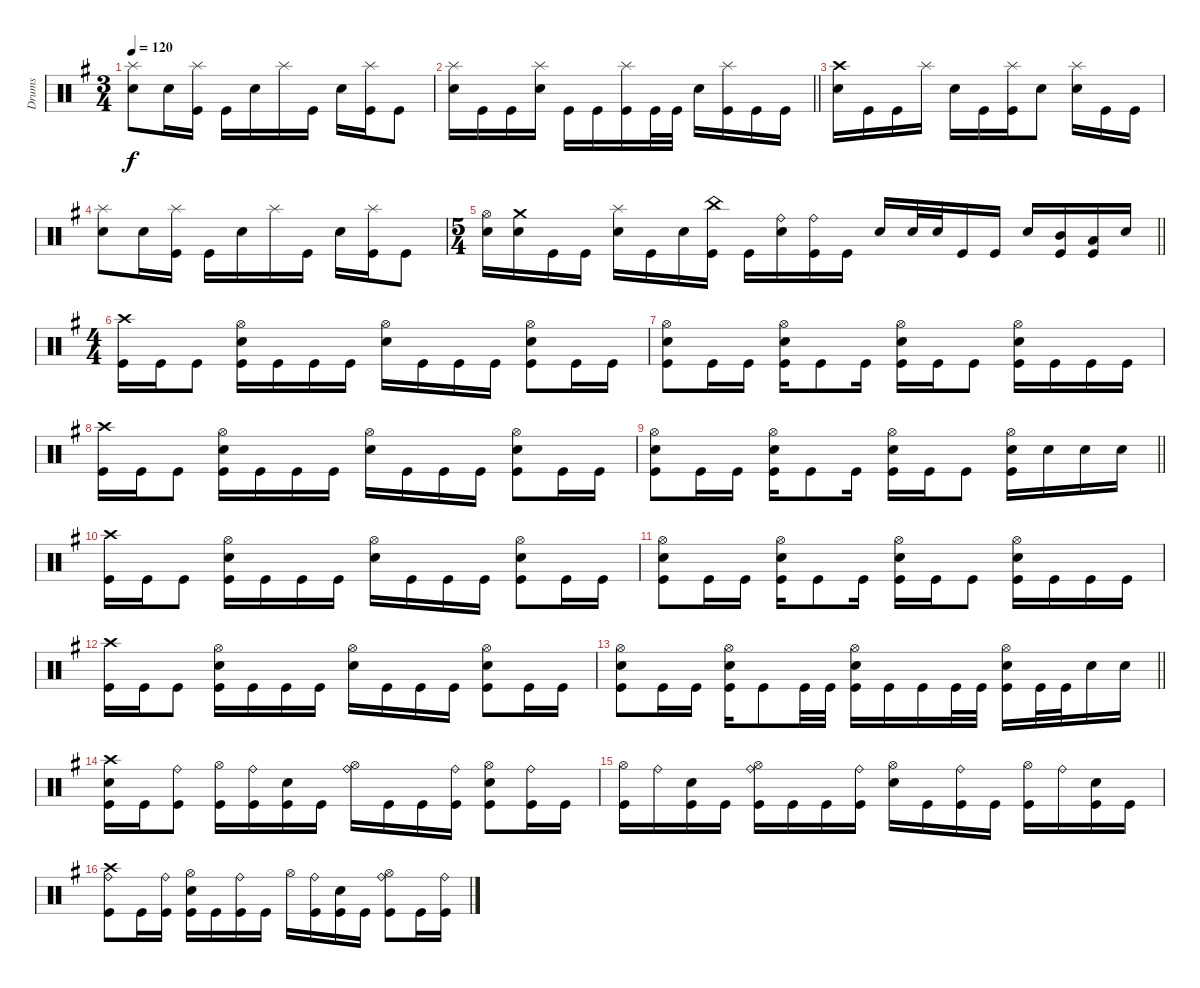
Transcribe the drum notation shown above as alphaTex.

\track ("Drums" "Drums") {instrument percussion}
\staff
\articulation defaults
\ts (3 4)
\tempo 120
\clef neutral
\ks eminor
("Splash (hit)" "Electric Snare (hit)").8{dy f} "Electric Snare (hit)".16 ("Splash (hit)" "Kick (hit)").16 "Kick (hit)".16 "Electric Snare (hit)".16 "Splash (hit)".16 "Kick (hit)".16 "Electric Snare (hit)".16 ("Splash (hit)" "Kick (hit)").16 "Kick (hit)".8 |
\barLineRight lightlight
("Splash (hit)" "Electric Snare (hit)").16 "Kick (hit)".16 "Kick (hit)".16 ("Splash (hit)" "Electric Snare (hit)").16 "Kick (hit)".16 "Kick (hit)".16 ("Splash (hit)" "Kick (hit)").16 "Kick (hit)".32 "Kick (hit)".32 "Electric Snare (hit)".16 ("Splash (hit)" "Kick (hit)").16 "Kick (hit)".16 "Kick (hit)".16 |
("Crash high (hit)" "Electric Snare (hit)").16 "Kick (hit)".16 "Kick (hit)".16 "Splash (hit)".16 "Electric Snare (hit)".16 "Kick (hit)".16 ("Splash (hit)" "Kick (hit)").16 "Electric Snare (hit)".8 ("Splash (hit)" "Electric Snare (hit)").16 "Kick (hit)".16 "Kick (hit)".16 |
("Splash (hit)" "Electric Snare (hit)").8 "Electric Snare (hit)".16 ("Splash (hit)" "Kick (hit)").16 "Kick (hit)".16 "Electric Snare (hit)".16 "Splash (hit)".16 "Kick (hit)".16 "Electric Snare (hit)".16 ("Splash (hit)" "Kick (hit)").16 "Kick (hit)".8 |
\ts (5 4)
\barLineRight lightlight
("Hi-Hat (open)" "Electric Snare (hit)").16 ("Crash medium (hit)" "Electric Snare (hit)").16 "Kick (hit)".16 "Kick (hit)".16 ("Splash (hit)" "Electric Snare (hit)").16 "Kick (hit)".16 "Electric Snare (hit)".16 ("China (hit)" "Kick (hit)").16 "Kick (hit)".16 ("Ride (bell)" "Electric Snare (hit)").16 ("Ride (bell)" "Kick (hit)").16 "Kick (hit)".16 "Electric Snare (hit)".16 "Electric Snare (hit)".32 "Electric Snare (hit)".32 "Kick (hit)".16 "Kick (hit)".16 "Electric Snare (hit)".16 ("Mid Tom (hit)" "Kick (hit)").16 ("Low Tom (hit)" "Kick (hit)").16 "Electric Snare (hit)".16 |
\ts (4 4)
\section ("" "")
("Crash high (hit)" "Kick (hit)").16 "Kick (hit)".16 "Kick (hit)".8 ("Hi-Hat (open)" "Electric Snare (hit)" "Kick (hit)").16 "Kick (hit)".16 "Kick (hit)".16 "Kick (hit)".16 ("Hi-Hat (open)" "Electric Snare (hit)").16 "Kick (hit)".16 "Kick (hit)".16 "Kick (hit)".16 ("Hi-Hat (open)" "Electric Snare (hit)" "Kick (hit)").8 "Kick (hit)".16 "Kick (hit)".16 |
("Hi-Hat (open)" "Electric Snare (hit)" "Kick (hit)").8 "Kick (hit)".16 "Kick (hit)".16 ("Hi-Hat (open)" "Electric Snare (hit)" "Kick (hit)").16 "Kick (hit)".8 "Kick (hit)".16 ("Hi-Hat (open)" "Electric Snare (hit)" "Kick (hit)").16 "Kick (hit)".16 "Kick (hit)".8 ("Hi-Hat (open)" "Electric Snare (hit)" "Kick (hit)").16 "Kick (hit)".16 "Kick (hit)".16 "Kick (hit)".16 |
("Crash high (hit)" "Kick (hit)").16 "Kick (hit)".16 "Kick (hit)".8 ("Hi-Hat (open)" "Electric Snare (hit)" "Kick (hit)").16 "Kick (hit)".16 "Kick (hit)".16 "Kick (hit)".16 ("Hi-Hat (open)" "Electric Snare (hit)").16 "Kick (hit)".16 "Kick (hit)".16 "Kick (hit)".16 ("Hi-Hat (open)" "Electric Snare (hit)" "Kick (hit)").8 "Kick (hit)".16 "Kick (hit)".16 |
\barLineRight lightlight
("Hi-Hat (open)" "Electric Snare (hit)" "Kick (hit)").8 "Kick (hit)".16 "Kick (hit)".16 ("Hi-Hat (open)" "Electric Snare (hit)" "Kick (hit)").16 "Kick (hit)".8 "Kick (hit)".16 ("Hi-Hat (open)" "Electric Snare (hit)" "Kick (hit)").16 "Kick (hit)".16 "Kick (hit)".8 ("Hi-Hat (open)" "Electric Snare (hit)" "Kick (hit)").16 "Electric Snare (hit)".16 "Electric Snare (hit)".16 "Electric Snare (hit)".16 |
("Crash high (hit)" "Kick (hit)").16 "Kick (hit)".16 "Kick (hit)".8 ("Hi-Hat (open)" "Electric Snare (hit)" "Kick (hit)").16 "Kick (hit)".16 "Kick (hit)".16 "Kick (hit)".16 ("Hi-Hat (open)" "Electric Snare (hit)").16 "Kick (hit)".16 "Kick (hit)".16 "Kick (hit)".16 ("Hi-Hat (open)" "Electric Snare (hit)" "Kick (hit)").8 "Kick (hit)".16 "Kick (hit)".16 |
("Hi-Hat (open)" "Electric Snare (hit)" "Kick (hit)").8 "Kick (hit)".16 "Kick (hit)".16 ("Hi-Hat (open)" "Electric Snare (hit)" "Kick (hit)").16 "Kick (hit)".8 "Kick (hit)".16 ("Hi-Hat (open)" "Electric Snare (hit)" "Kick (hit)").16 "Kick (hit)".16 "Kick (hit)".8 ("Hi-Hat (open)" "Electric Snare (hit)" "Kick (hit)").16 "Kick (hit)".16 "Kick (hit)".16 "Kick (hit)".16 |
("Crash high (hit)" "Kick (hit)").16 "Kick (hit)".16 "Kick (hit)".8 ("Hi-Hat (open)" "Electric Snare (hit)" "Kick (hit)").16 "Kick (hit)".16 "Kick (hit)".16 "Kick (hit)".16 ("Hi-Hat (open)" "Electric Snare (hit)").16 "Kick (hit)".16 "Kick (hit)".16 "Kick (hit)".16 ("Hi-Hat (open)" "Electric Snare (hit)" "Kick (hit)").8 "Kick (hit)".16 "Kick (hit)".16 |
\barLineRight lightlight
("Hi-Hat (open)" "Electric Snare (hit)" "Kick (hit)").8 "Kick (hit)".16 "Kick (hit)".16 ("Hi-Hat (open)" "Electric Snare (hit)" "Kick (hit)").16 "Kick (hit)".8 "Kick (hit)".32 "Kick (hit)".32 ("Hi-Hat (open)" "Electric Snare (hit)" "Kick (hit)").16 "Kick (hit)".16 "Kick (hit)".16 "Kick (hit)".32 "Kick (hit)".32 ("Hi-Hat (open)" "Electric Snare (hit)" "Kick (hit)").16 "Kick (hit)".32 "Kick (hit)".32 "Electric Snare (hit)".16 "Electric Snare (hit)".16 |
\section ("" "")
("Crash high (hit)" "Electric Snare (hit)" "Kick (hit)").16 "Kick (hit)".16 ("Ride (bell)" "Kick (hit)").8 ("Hi-Hat (open)" "Kick (hit)").16 ("Ride (bell)" "Kick (hit)").16 ("Electric Snare (hit)" "Kick (hit)").16 "Kick (hit)".16 ("Ride (bell)" "Hi-Hat (open)").16 "Kick (hit)".16 "Kick (hit)".16 ("Ride (bell)" "Kick (hit)").16 ("Hi-Hat (open)" "Electric Snare (hit)" "Kick (hit)").8 ("Ride (bell)" "Kick (hit)").16 "Kick (hit)".16 |
("Hi-Hat (open)" "Kick (hit)").16 "Ride (bell)".16 ("Electric Snare (hit)" "Kick (hit)").16 "Kick (hit)".16 ("Ride (bell)" "Hi-Hat (open)" "Kick (hit)").16 "Kick (hit)".16 "Kick (hit)".16 ("Ride (bell)" "Kick (hit)").16 ("Hi-Hat (open)" "Electric Snare (hit)").16 "Kick (hit)".16 ("Ride (bell)" "Kick (hit)").16 "Kick (hit)".16 ("Hi-Hat (open)" "Kick (hit)").16 "Ride (bell)".16 ("Electric Snare (hit)" "Kick (hit)").16 "Kick (hit)".16 |
("Crash high (hit)" "Ride (bell)" "Kick (hit)").8 "Kick (hit)".16 ("Ride (bell)" "Kick (hit)").16 ("Hi-Hat (open)" "Electric Snare (hit)" "Kick (hit)").16 "Kick (hit)".16 ("Ride (bell)" "Kick (hit)").16 "Kick (hit)".16 "Hi-Hat (open)".16 ("Ride (bell)" "Kick (hit)").16 ("Electric Snare (hit)" "Kick (hit)").16 "Kick (hit)".16 ("Ride (bell)" "Hi-Hat (open)" "Kick (hit)").8 "Kick (hit)".16 ("Ride (bell)" "Kick (hit)").16
